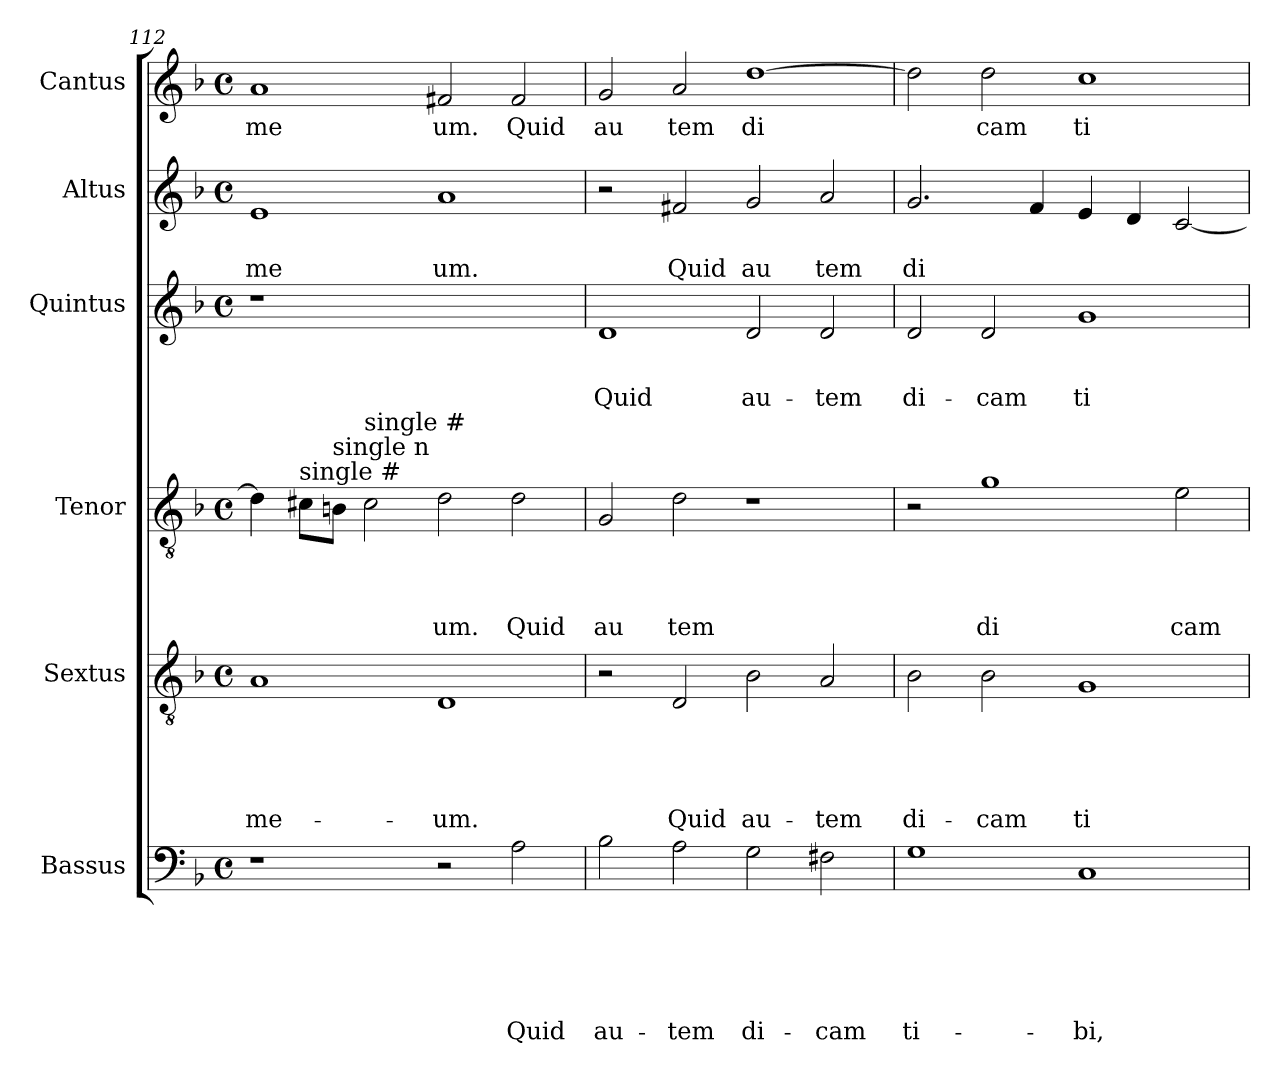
**kern	**text	**text	**text	**text	**text	**text	**kern	**text	**text	**text	**text	**text	**kern	**text	**text	**text	**text	**kern	**text	**text	**text	**kern	**text	**text	**kern	**text
*part6	*part6	*part6	*part6	*part6	*part6	*part6	*part5	*part5	*part5	*part5	*part5	*part5	*part4	*part4	*part4	*part4	*part4	*part3	*part3	*part3	*part3	*part2	*part2	*part2	*part1	*part1
*staff6	*staff6	*staff6	*staff6	*staff6	*staff6	*staff6	*staff5	*staff5	*staff5	*staff5	*staff5	*staff5	*staff4	*staff4	*staff4	*staff4	*staff4	*staff3	*staff3	*staff3	*staff3	*staff2	*staff2	*staff2	*staff1	*staff1
*I"Bassus	*	*	*	*	*	*	*I"Sextus	*	*	*	*	*	*I"Tenor	*	*	*	*	*I"Quintus	*	*	*	*I"Altus	*	*	*I"Cantus	*
*I'Bassus	*	*	*	*	*	*	*I'Sextus	*	*	*	*	*	*I'Tenor	*	*	*	*	*I'Quintus	*	*	*	*I'Altus	*	*	*I'Cantus	*
*clefF4	*	*	*	*	*	*	*clefGv2	*	*	*	*	*	*clefGv2	*	*	*	*	*clefG2	*	*	*	*clefG2	*	*	*clefG2	*
*k[b-]	*	*	*	*	*	*	*k[b-]	*	*	*	*	*	*k[b-]	*	*	*	*	*k[b-]	*	*	*	*k[b-]	*	*	*k[b-]	*
*F:	*	*	*	*	*	*	*F:	*	*	*	*	*	*F:	*	*	*	*	*F:	*	*	*	*F:	*	*	*F:	*
*M4/4	*	*	*	*	*	*	*M4/4	*	*	*	*	*	*M4/4	*	*	*	*	*M4/4	*	*	*	*M4/4	*	*	*M4/4	*
*met(c)	*	*	*	*	*	*	*met(c)	*	*	*	*	*	*met(c)	*	*	*	*	*met(c)	*	*	*	*met(c)	*	*	*met(c)	*
=112	=112	=112	=112	=112	=112	=112	=112	=112	=112	=112	=112	=112	=112	=112	=112	=112	=112	=112	=112	=112	=112	=112	=112	=112	=112	=112
!	!	!	!	!	!	!	!	!	!	!	!	!LO:LY:b	!	!	!	!	!	!	!	!	!	!	!	!LO:LY:b	!	!LO:LY:b
1r	.	.	.	.	.	.	1A	.	.	.	.	me-	4d\]	.	.	.	.	1r	.	.	.	1e	.	me	1a	me
!	!	!	!	!	!	!	!	!	!	!	!	!	!LO:TX:a:t=single #	!	!	!	!	!	!	!	!	!	!	!	!	!
.	.	.	.	.	.	.	.	.	.	.	.	.	8c#\L	.	.	.	.	.	.	.	.	.	.	.	.	.
!	!	!	!	!	!	!	!	!	!	!	!	!	!LO:TX:a:t=single n	!	!	!	!	!	!	!	!	!	!	!	!	!
.	.	.	.	.	.	.	.	.	.	.	.	.	8B\J	.	.	.	.	.	.	.	.	.	.	.	.	.
!	!	!	!	!	!	!	!	!	!	!	!	!	!LO:TX:a:t=single #	!	!	!	!	!	!	!	!	!	!	!	!	!
.	.	.	.	.	.	.	.	.	.	.	.	.	2c#\	.	.	.	.	.	.	.	.	.	.	.	.	.
!	!	!	!	!	!	!	!	!	!	!	!	!LO:LY:b	!	!	!	!	!LO:LY:b	!	!	!	!	!	!	!LO:LY:b	!	!LO:LY:b
2r	.	.	.	.	.	.	1D	.	.	.	.	-um.	2d\	.	.	.	um.	1ryy	.	.	.	1a	.	um.	2f#X/	um.
!	!	!	!	!	!	!LO:LY:b	!	!	!	!	!	!	!	!	!	!	!LO:LY:b	!	!	!	!	!	!	!	!	!LO:LY:b
2A\	.	.	.	.	.	Quid	.	.	.	.	.	.	2d\	.	.	.	Quid	.	.	.	.	.	.	.	2f#/	Quid
=113!	=113!	=113!	=113!	=113!	=113!	=113!	=113!	=113!	=113!	=113!	=113!	=113!	=113!	=113!	=113!	=113!	=113!	=113!	=113!	=113!	=113!	=113!	=113!	=113!	=113!	=113!
!	!	!	!	!	!	!LO:LY:b	!	!	!	!	!	!	!	!	!	!	!LO:LY:b	!	!	!	!LO:LY:b	!	!	!	!	!LO:LY:b
2B-\	.	.	.	.	.	au-	2r	.	.	.	.	.	2G/	.	.	.	au	1d	.	.	Quid	2r	.	.	2g/	au
!	!	!	!	!	!	!LO:LY:b	!	!	!	!	!	!LO:LY:b	!	!	!	!	!LO:LY:b	!	!	!	!	!	!	!LO:LY:b	!	!LO:LY:b
2A\	.	.	.	.	.	-tem	2D/	.	.	.	.	Quid	2d\	.	.	.	tem	.	.	.	.	2f#X/	.	Quid	2a/	tem
!	!	!	!	!	!	!LO:LY:b	!	!	!	!	!	!LO:LY:b	!	!	!	!	!	!	!	!	!LO:LY:b	!	!	!LO:LY:b	!	!LO:LY:b
2G\	.	.	.	.	.	di-	2B-\	.	.	.	.	au-	1r	.	.	.	.	2d/	.	.	au-	2g/	.	au	[>1dd	di
!	!	!	!	!	!	!LO:LY:b	!	!	!	!	!	!LO:LY:b	!	!	!	!	!	!	!	!	!LO:LY:b	!	!	!LO:LY:b	!	!
2F#X\	.	.	.	.	.	-cam	2A/	.	.	.	.	-tem	.	.	.	.	.	2d/	.	.	-tem	2a/	.	tem	.	.
=114!	=114!	=114!	=114!	=114!	=114!	=114!	=114!	=114!	=114!	=114!	=114!	=114!	=114!	=114!	=114!	=114!	=114!	=114!	=114!	=114!	=114!	=114!	=114!	=114!	=114!	=114!
!	!	!	!	!	!	!LO:LY:b	!	!	!	!	!	!LO:LY:b	!	!	!	!	!	!	!	!	!LO:LY:b	!	!	!LO:LY:b	!	!
1G	.	.	.	.	.	ti-	2B-\	.	.	.	.	di-	2r	.	.	.	.	2d/	.	.	di-	2.g/	.	di	2dd\]	.
!	!	!	!	!	!	!	!	!	!	!	!	!LO:LY:b	!	!	!	!	!LO:LY:b	!	!	!	!LO:LY:b	!	!	!	!	!LO:LY:b
.	.	.	.	.	.	.	2B-\	.	.	.	.	-cam	1g	.	.	.	di	2d/	.	.	-cam	.	.	.	2dd\	cam
.	.	.	.	.	.	.	.	.	.	.	.	.	.	.	.	.	.	.	.	.	.	4f/	.	.	.	.
!	!	!	!	!	!	!LO:LY:b	!	!	!	!	!	!LO:LY:b	!	!	!	!	!	!	!	!	!LO:LY:b	!	!	!	!	!LO:LY:b
1C	.	.	.	.	.	-bi,	1G	.	.	.	.	ti-	.	.	.	.	.	1g	.	.	ti-	4e/	.	.	1cc	ti
.	.	.	.	.	.	.	.	.	.	.	.	.	.	.	.	.	.	.	.	.	.	4d/	.	.	.	.
!	!	!	!	!	!	!	!	!	!	!	!	!	!	!	!	!	!LO:LY:b	!	!	!	!	!	!	!	!	!
.	.	.	.	.	.	.	.	.	.	.	.	.	2e\	.	.	.	cam	.	.	.	.	[>2c/	.	.	.	.
=!	=!	=!	=!	=!	=!	=!	=!	=!	=!	=!	=!	=!	=!	=!	=!	=!	=!	=!	=!	=!	=!	=!	=!	=!	=!	=!
*-	*-	*-	*-	*-	*-	*-	*-	*-	*-	*-	*-	*-	*-	*-	*-	*-	*-	*-	*-	*-	*-	*-	*-	*-	*-	*-
